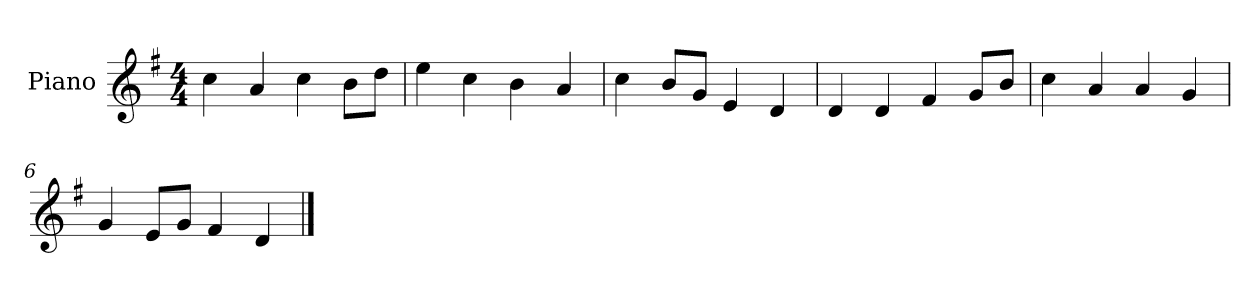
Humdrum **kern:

**kern
*part1
*staff1
*I"Piano
*I'P-no
*clefG2
*k[f#]
*M4/4
*MM90
=1
4cc\
4a/
4cc\
8b\L
8dd\J
=2
4ee\
4cc\
4b\
4a/
=3
4cc\
8b/L
8g/J
4e/
4d/
=4
4d/
4d/
4f#/
8g/L
8b/J
=5
4cc\
4a/
4a/
4g/
=6
4g/
8e/L
8g/J
4f#/
4d/
==
*-
